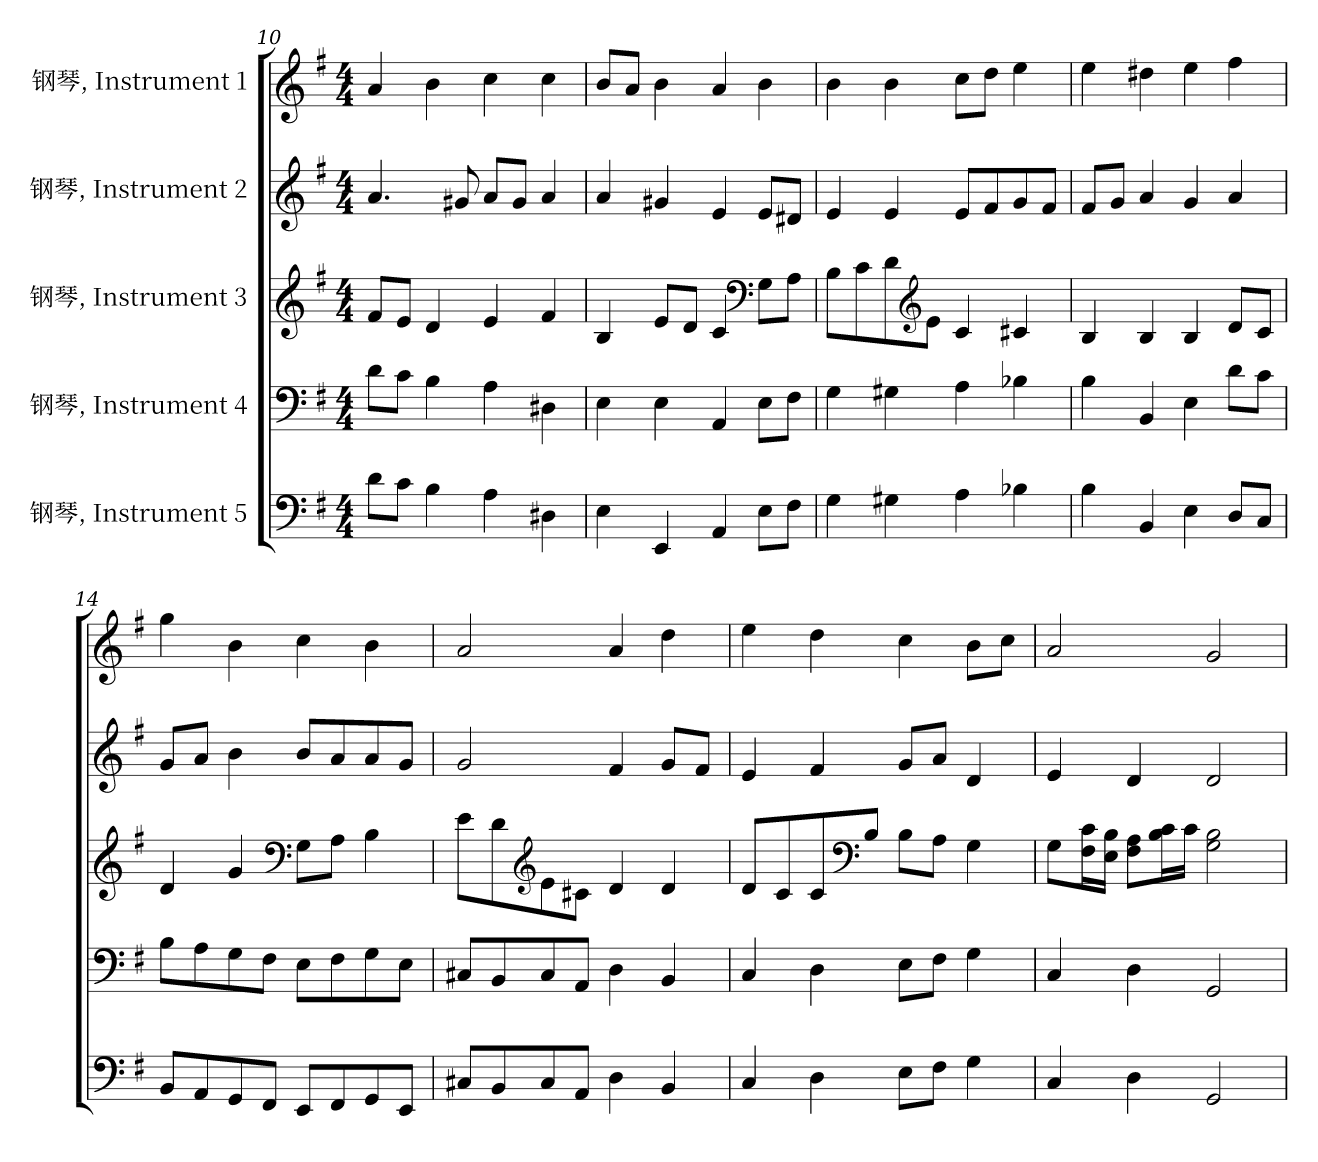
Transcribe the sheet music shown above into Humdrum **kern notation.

**kern	**kern	**kern	**kern	**kern
*part5	*part4	*part3	*part2	*part1
*staff5	*staff4	*staff3	*staff2	*staff1
*I"钢琴, Instrument 5	*I"钢琴, Instrument 4	*I"钢琴, Instrument 3	*I"钢琴, Instrument 2	*I"钢琴, Instrument 1
!!LO:PB:g=z
*clefF4	*clefF4	*clefG2	*clefG2	*clefG2
*k[f#]	*k[f#]	*k[f#]	*k[f#]	*k[f#]
*M4/4	*M4/4	*M4/4	*M4/4	*M4/4
=10	=10	=10	=10	=10
8d\L	8d\L	8f#/L	4.a/	4a/
8c\J	8c\J	8e/J	.	.
4B\	4B\	4d/	.	4b\
.	.	.	8g#X/	.
4A\	4A\	4e/	8a/L	4cc\
.	.	.	8g#/J	.
4D#X\	4D#X\	4f#/	4a/	4cc\
=11	=11	=11	=11	=11
4E\	4E\	4B/	4a/	8b/L
.	.	.	.	8a/J
4EE/	4E\	8e/L	4g#X/	4b\
.	.	8d/J	.	.
4AA/	4AA/	4c/	4e/	4a/
*	*	*clefF4	*	*
8E\L	8E\L	8G\L	8e/L	4b\
8F#\J	8F#\J	8A\J	8d#X/J	.
=12	=12	=12	=12	=12
4G\	4G\	8B\L	4e/	4b\
.	.	8c\	.	.
4G#X\	4G#X\	8d\	4e/	4b\
*	*	*clefG2	*	*
.	.	8e\J	.	.
4A\	4A\	4c/	8e/L	8cc\L
.	.	.	8f#/	8dd\J
4B-X\	4B-X\	4c#X/	8g/	4ee\
.	.	.	8f#/J	.
=13	=13	=13	=13	=13
4B\	4B\	4B/	8f#/L	4ee\
.	.	.	8g/J	.
4BB/	4BB/	4B/	4a/	4dd#X\
4E\	4E\	4B/	4g/	4ee\
8D/L	8d\L	8d/L	4a/	4ff#\
8C/J	8c\J	8c/J	.	.
!!LO:LB:g=z
=14	=14	=14	=14	=14
8BB/L	8B\L	4d/	8g/L	4gg\
8AA/	8A\	.	8a/J	.
8GG/	8G\	4g/	4b\	4b\
8FF#/J	8F#\J	.	.	.
*	*	*clefF4	*	*
8EE/L	8E\L	8G\L	8b/L	4cc\
8FF#/	8F#\	8A\J	8a/	.
8GG/	8G\	4B\	8a/	4b\
8EE/J	8E\J	.	8g/J	.
=15	=15	=15	=15	=15
8C#X/L	8C#X/L	8e\L	2g/	2a/
8BB/	8BB/	8d\	.	.
*	*	*clefG2	*	*
8C#/	8C#/	8e\	.	.
8AA/J	8AA/J	8c#X\J	.	.
4D\	4D\	4d/	4f#/	4a/
4BB/	4BB/	4d/	8g/L	4dd\
.	.	.	8f#/J	.
=16	=16	=16	=16	=16
4C/	4C/	8d/L	4e/	4ee\
.	.	8c/	.	.
4D\	4D\	8c/	4f#/	4dd\
*	*	*clefF4	*	*
.	.	8B/J	.	.
8E\L	8E\L	8B\L	8g/L	4cc\
8F#\J	8F#\J	8A\J	8a/J	.
4G\	4G\	4G\	4d/	8b\L
.	.	.	.	8cc\J
=17	=17	=17	=17	=17
4C/	4C/	8G\L	4e/	2a/
.	.	16F#\ 16c\L	.	.
.	.	16E\ 16B\JJ	.	.
4D\	4D\	8F#\ 8A\L	4d/	.
.	.	16B\ 16c\L	.	.
.	.	16c\JJ	.	.
2GG/	2GG/	2G\ 2B\	2d/	2g/
=	=	=	=	=
*-	*-	*-	*-	*-
